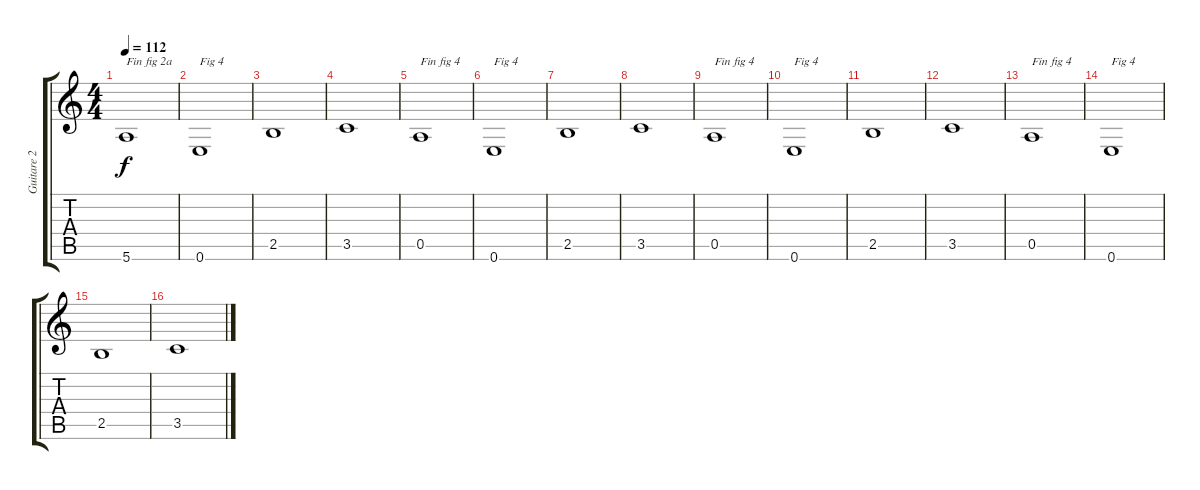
\track ("Guitare 2" "Guitare 2") {instrument electricguitarclean}
\staff {score tabs}
\tuning (E4 B3 G3 D3 A2 E2) {hide}
\ts (4 4)
\tempo 112
\clef g2
\ks c
5.6.1{txt "Fin fig 2a" dy f} |
0.6.1{txt "Fig 4"} |
2.5.1 |
3.5.1 |
0.5.1{txt "Fin fig 4"} |
0.6.1{txt "Fig 4"} |
2.5.1 |
3.5.1 |
0.5.1{txt "Fin fig 4"} |
0.6.1{txt "Fig 4"} |
2.5.1 |
3.5.1 |
0.5.1{txt "Fin fig 4"} |
0.6.1{txt "Fig 4"} |
2.5.1 |
3.5.1
